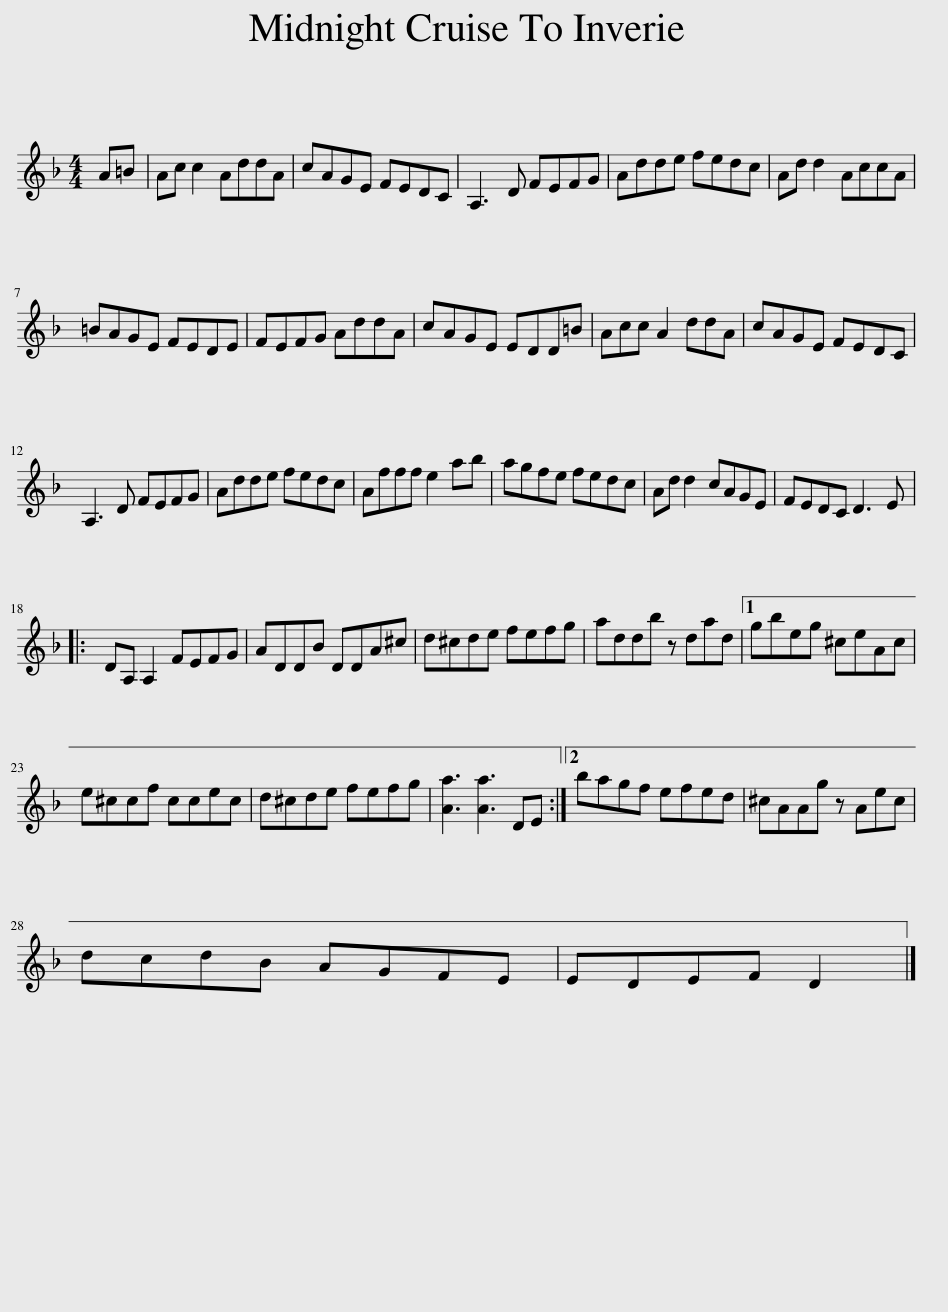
X:1
L:1/8
M:4/4
I:linebreak $
K:Dmin
V:1 treble
V:1
 A=B | Ac c2 AddA | cAGE FEDC | A,3 D FEFG | Adde fedc | %5
 Ad d2 AccA |$ =BAGE FEDE | FEFG AddA | cAGE EDD=B | Acc A2 ddA | %10
 cAGE FEDC |$ A,3 D FEFG | Adde fedc | Afff e2 ab | agfe fedc | %15
 Ad d2 cAGE | FEDC D3 E |:$ DA, A,2 FEFG | ADDB DDA^c | d^cde fefg | %20
 addb z dad |1 gbeg ^ceAc |$ e^ccf ccec | d^cde fefg | [Aa]3 [Aa]3 DE :|2 %25
 bagf efed | ^cAAg z Aec |$ dcdB AGFE | EDEF D2 |] %29
